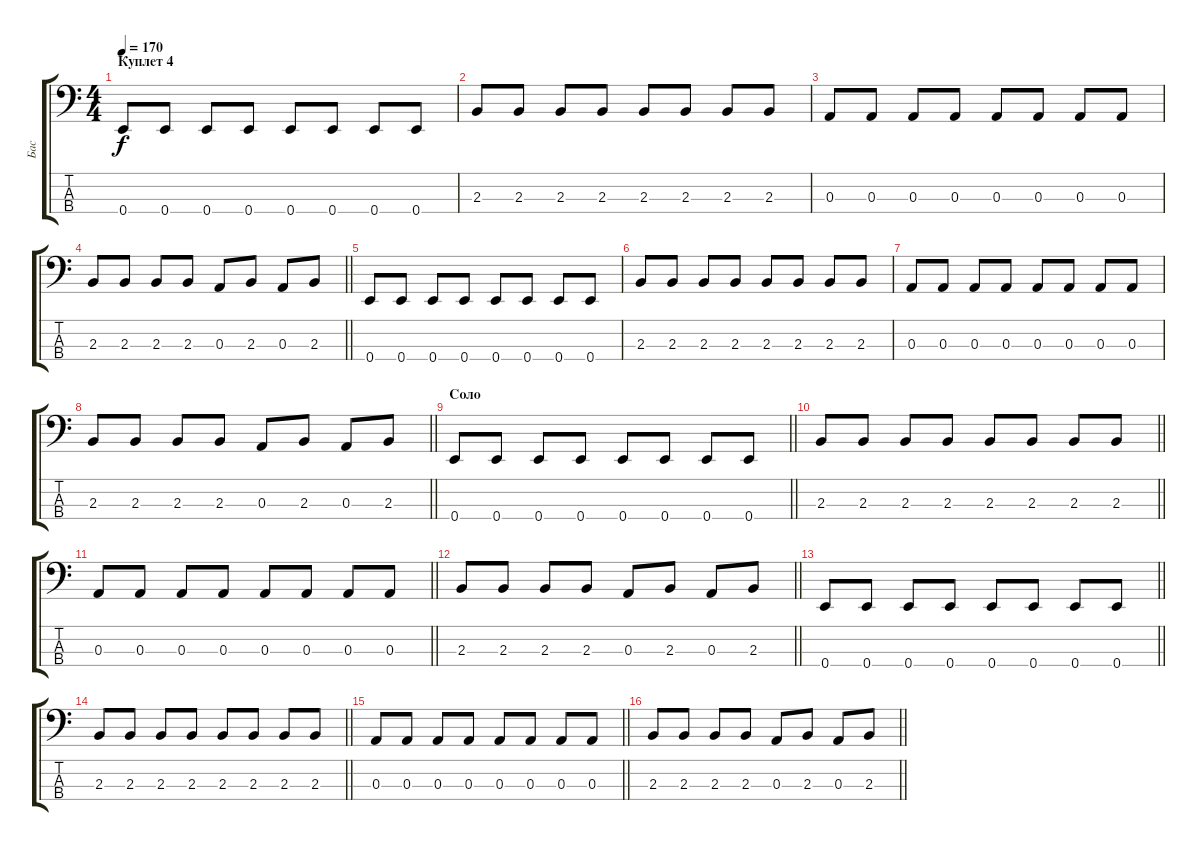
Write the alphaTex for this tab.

\track ("Бас" "Бас") {instrument electricbasspick}
\staff {score tabs}
\tuning (G2 D2 A1 E1) {hide}
\ts (4 4)
\section ("" "Куплет 4")
\tempo 170
\clef f4
\ks c
0.4.8{dy f} 0.4.8 0.4.8 0.4.8 0.4.8 0.4.8 0.4.8 0.4.8 |
2.3.8 2.3.8 2.3.8 2.3.8 2.3.8 2.3.8 2.3.8 2.3.8 |
0.3.8 0.3.8 0.3.8 0.3.8 0.3.8 0.3.8 0.3.8 0.3.8 |
\barLineRight lightlight
2.3.8 2.3.8 2.3.8 2.3.8 0.3.8 2.3.8 0.3.8 2.3.8 |
0.4.8 0.4.8 0.4.8 0.4.8 0.4.8 0.4.8 0.4.8 0.4.8 |
2.3.8 2.3.8 2.3.8 2.3.8 2.3.8 2.3.8 2.3.8 2.3.8 |
0.3.8 0.3.8 0.3.8 0.3.8 0.3.8 0.3.8 0.3.8 0.3.8 |
\barLineRight lightlight
2.3.8 2.3.8 2.3.8 2.3.8 0.3.8 2.3.8 0.3.8 2.3.8 |
\section ("" "Соло")
\barLineRight lightlight
0.4.8 0.4.8 0.4.8 0.4.8 0.4.8 0.4.8 0.4.8 0.4.8 |
\barLineRight lightlight
2.3.8 2.3.8 2.3.8 2.3.8 2.3.8 2.3.8 2.3.8 2.3.8 |
\barLineRight lightlight
0.3.8 0.3.8 0.3.8 0.3.8 0.3.8 0.3.8 0.3.8 0.3.8 |
\barLineRight lightlight
2.3.8 2.3.8 2.3.8 2.3.8 0.3.8 2.3.8 0.3.8 2.3.8 |
\barLineRight lightlight
0.4.8 0.4.8 0.4.8 0.4.8 0.4.8 0.4.8 0.4.8 0.4.8 |
\barLineRight lightlight
2.3.8 2.3.8 2.3.8 2.3.8 2.3.8 2.3.8 2.3.8 2.3.8 |
\barLineRight lightlight
0.3.8 0.3.8 0.3.8 0.3.8 0.3.8 0.3.8 0.3.8 0.3.8 |
\barLineRight lightlight
2.3.8 2.3.8 2.3.8 2.3.8 0.3.8 2.3.8 0.3.8 2.3.8
